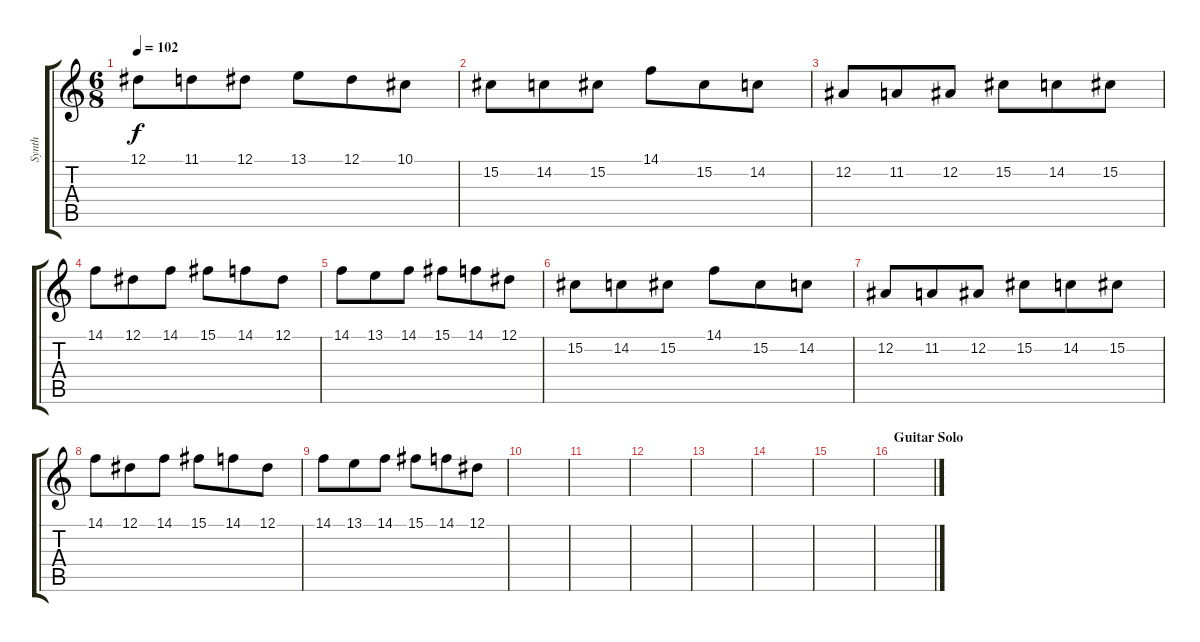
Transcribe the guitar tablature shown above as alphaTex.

\track ("Synth" "Synth") {instrument acousticgrandpiano}
\staff {score tabs}
\tuning (Eb4 Bb3 Gb3 Db3 Ab2 Eb2) {hide}
\ts (6 8)
\tempo 102
\clef g2
\ks c
12.1.8{dy f} 11.1.8 12.1.8 13.1.8 12.1.8 10.1.8 |
15.2.8 14.2.8 15.2.8 14.1.8 15.2.8 14.2.8 |
12.2.8 11.2.8 12.2.8 15.2.8 14.2.8 15.2.8 |
14.1.8 12.1.8 14.1.8 15.1.8 14.1.8 12.1.8 |
14.1.8 13.1.8 14.1.8 15.1.8 14.1.8 12.1.8 |
15.2.8 14.2.8 15.2.8 14.1.8 15.2.8 14.2.8 |
12.2.8 11.2.8 12.2.8 15.2.8 14.2.8 15.2.8 |
14.1.8 12.1.8 14.1.8 15.1.8 14.1.8 12.1.8 |
14.1.8 13.1.8 14.1.8 15.1.8 14.1.8 12.1.8 |
|
|
|
|
|
|
\section ("" "Guitar Solo")
